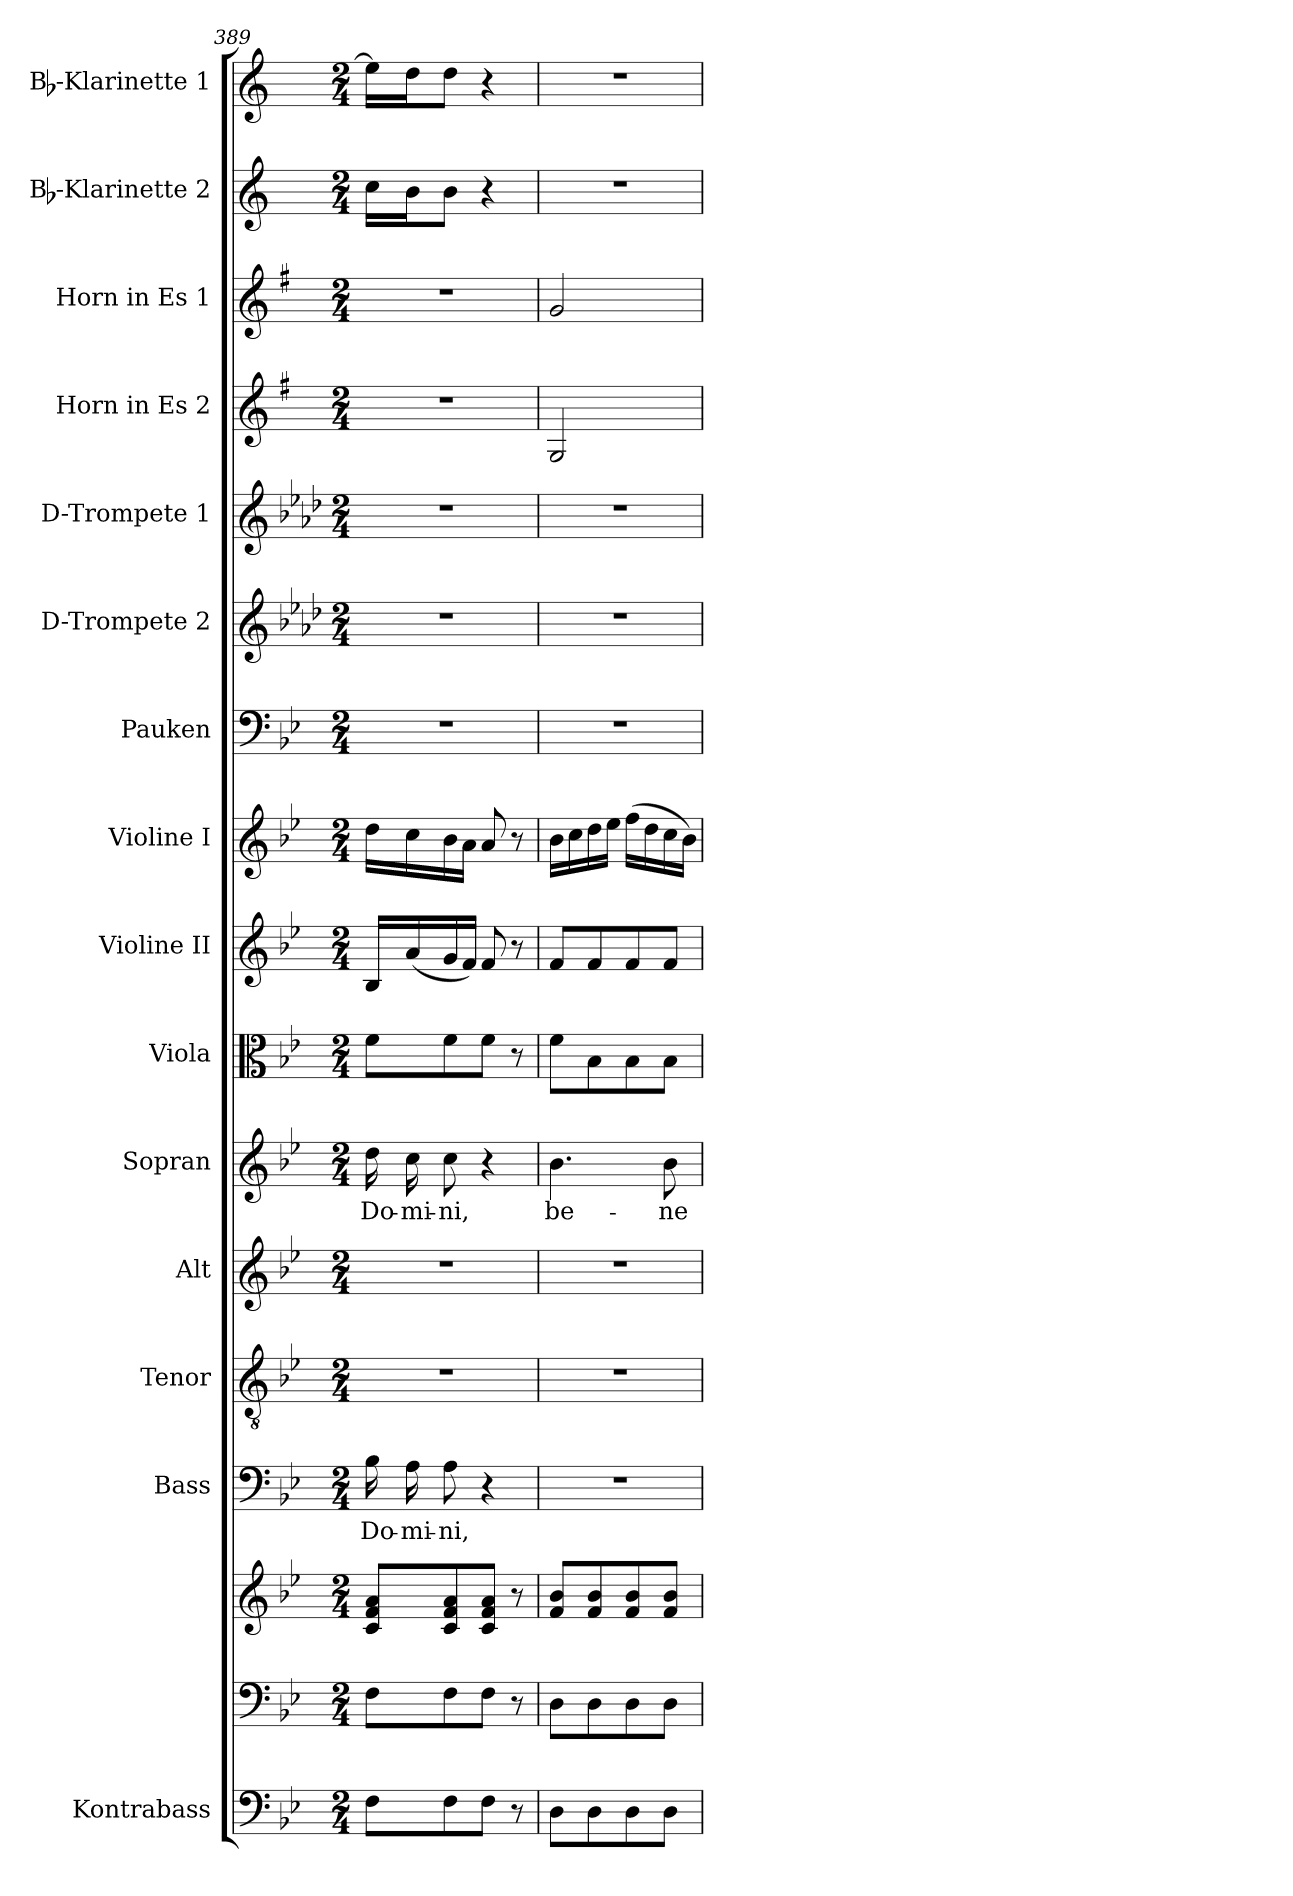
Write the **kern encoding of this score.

**kern	**kern	**kern	**kern	**text	**kern	**kern	**kern	**text	**kern	**kern	**kern	**kern	**kern	**kern	**kern	**kern	**kern	**kern
*part16	*part15	*part15	*part14	*part14	*part13	*part12	*part11	*part11	*part10	*part9	*part8	*part7	*part6	*part5	*part4	*part3	*part2	*part1
*staff17	*staff16	*staff15	*staff14	*staff14	*staff13	*staff12	*staff11	*staff11	*staff10	*staff9	*staff8	*staff7	*staff6	*staff5	*staff4	*staff3	*staff2	*staff1
*I"Kontrabass	*	*	*I"Bass	*	*I"Tenor	*I"Alt	*I"Sopran	*	*I"Viola	*I"Violine II	*I"Violine I	*I"Pauken	*I"D-Trompete 2	*I"D-Trompete 1	*I"Horn in Es 2	*I"Horn in Es 1	*I"Bb-Klarinette 2	*I"Bb-Klarinette 1
*I'Kb.	*	*	*I'B.	*	*I'T.	*I'A.	*I'S.	*	*I'Vla.	*I'Vl. II	*I'Vl. I	*I'Pk.	*I'D Trp. 2	*I'D Trp. 1	*	*	*I'Bb Kl. 2	*I'Bb Kl. 1
*clefF4	*clefF4	*clefG2	*clefF4	*	*clefGv2	*clefG2	*clefG2	*	*clefC3	*clefG2	*clefG2	*clefF4	*clefG2	*clefG2	*clefG2	*clefG2	*clefG2	*clefG2
*ITrd7c12	*	*	*	*	*	*	*	*	*	*	*	*	*ITrd-1c-2	*ITrd-1c-2	*ITrd5c9	*ITrd5c9	*ITrd1c2	*ITrd1c2
*k[b-e-]	*k[b-e-]	*k[b-e-]	*k[b-e-]	*	*k[b-e-]	*k[b-e-]	*k[b-e-]	*	*k[b-e-]	*k[b-e-]	*k[b-e-]	*k[b-e-]	*k[b-e-]	*k[b-e-]	*k[b-e-]	*k[b-e-]	*k[b-e-]	*k[b-e-]
*B-:	*B-:	*B-:	*B-:	*	*B-:	*B-:	*B-:	*	*B-:	*B-:	*B-:	*B-:	*B-:	*B-:	*B-:	*B-:	*B-:	*B-:
*M2/4	*M2/4	*M2/4	*M2/4	*	*M2/4	*M2/4	*M2/4	*	*M2/4	*M2/4	*M2/4	*M2/4	*M2/4	*M2/4	*M2/4	*M2/4	*M2/4	*M2/4
=389	=389	=389	=389	=389	=389	=389	=389	=389	=389	=389	=389	=389	=389	=389	=389	=389	=389	=389
!	!	!	!	!LO:LY:b	!	!	!	!LO:LY:b	!	!	!	!	!	!	!	!	!	!
8FF\L	8F\L	8c/ 8f/ 8a/L	16B-\	Do-	2r	2r	16dd\	Do-	8f\L	16B-/LL	16dd\LL	2r	2r	2r	2r	2r	16b-\LL	16dd\LL]
!	!	!	!	!LO:LY:b	!	!	!	!LO:LY:b	!	!	!	!	!	!	!	!	!	!
.	.	.	16A\	-mi-	.	.	16cc\	-mi-	.	(<16a/	16cc\	.	.	.	.	.	16a\J	16cc\J
!	!	!	!	!LO:LY:b	!	!	!	!LO:LY:b	!	!	!	!	!	!	!	!	!	!
8FF\	8F\	8c/ 8f/ 8a/	8A\	-ni,	.	.	8cc\	-ni,	8f\	16g/	16b-\	.	.	.	.	.	8a\J	8cc\J
.	.	.	.	.	.	.	.	.	.	16f/JJ)	16a\JJ	.	.	.	.	.	.	.
8FF\J	8F\J	8c/ 8f/ 8a/J	4r	.	.	.	4r	.	8f\J	8f/	8a/	.	.	.	.	.	4r	4r
8r	8r	8r	.	.	.	.	.	.	8r	8r	8r	.	.	.	.	.	.	.
=390	=390	=390	=390	=390	=390	=390	=390	=390	=390	=390	=390	=390	=390	=390	=390	=390	=390	=390
!	!	!	!	!	!	!	!	!LO:LY:b	!	!	!	!	!	!	!	!	!	!
8DD\L	8D\L	8f/ 8b-/L	2r	.	2r	2r	4.b-\	be-	8f\L	8f/L	16b-\LL	2r	2r	2r	2BB-/	2B-/	2r	2r
.	.	.	.	.	.	.	.	.	.	.	16cc\	.	.	.	.	.	.	.
8DD\	8D\	8f/ 8b-/	.	.	.	.	.	.	8B-\	8f/	16dd\	.	.	.	.	.	.	.
.	.	.	.	.	.	.	.	.	.	.	16ee-\JJ	.	.	.	.	.	.	.
8DD\	8D\	8f/ 8b-/	.	.	.	.	.	.	8B-\	8f/	(>16ff\LL	.	.	.	.	.	.	.
.	.	.	.	.	.	.	.	.	.	.	16dd\	.	.	.	.	.	.	.
!	!	!	!	!	!	!	!	!LO:LY:b	!	!	!	!	!	!	!	!	!	!
8DD\J	8D\J	8f/ 8b-/J	.	.	.	.	8b-\	-ne-	8B-\J	8f/J	16cc\	.	.	.	.	.	.	.
.	.	.	.	.	.	.	.	.	.	.	16b-\JJ)	.	.	.	.	.	.	.
=	=	=	=	=	=	=	=	=	=	=	=	=	=	=	=	=	=	=
*-	*-	*-	*-	*-	*-	*-	*-	*-	*-	*-	*-	*-	*-	*-	*-	*-	*-	*-
